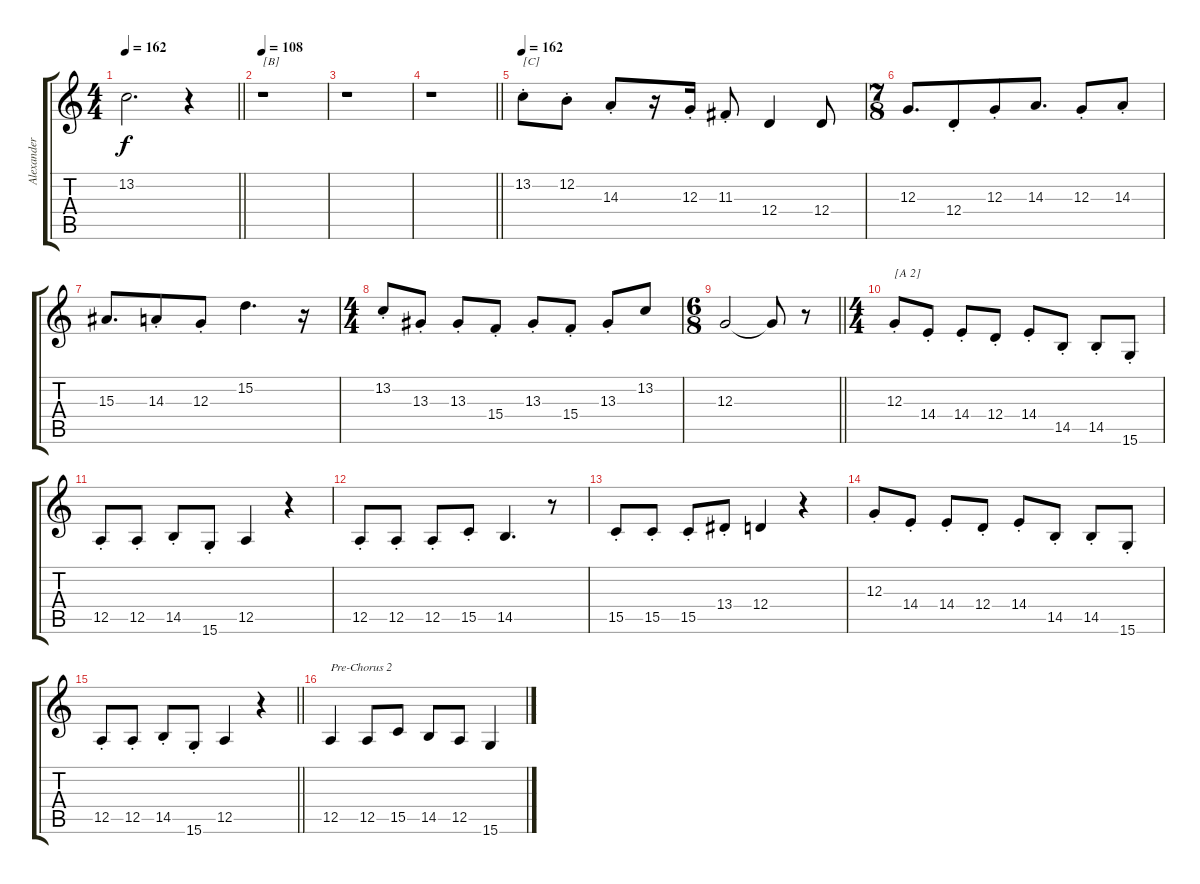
\track ("Alexander von Hagke" "Alexander ") {instrument tenorsax}
\staff {score tabs}
\tuning (E4 B3 G3 D3 A2 E2) {hide}
\ts (4 4)
\tempo 162
\clef g2
\barLineRight lightlight
\ks c
13.2.2{d dy f} r.4 |
\tempo 108
r.1{txt "[B]"} |
r.1 |
\barLineRight lightlight
r.1 |
\tempo 162
13.2{st}.8{txt "[C]"} 12.2{st}.8 14.3{st}.8 r.16 12.3{st}.16 11.3{st}.8 12.4.4 12.4.8 |
\ts (7 8)
12.3.8{d} 12.4{st}.8 12.3{st}.8 14.3.8{d} 12.3{st}.8 14.3{st}.8 |
15.3.8{d} 14.3{st}.8 12.3{st}.8 15.2.4{d} r.16 |
\ts (4 4)
13.2{st}.8 13.3{st}.8 13.3{st}.8 15.4{st}.8 13.3{st}.8 15.4{st}.8 13.3{st}.8 13.2.8 |
\ts (6 8)
\barLineRight lightlight
12.3.2 12.3{t}.8 r.8 |
\ts (4 4)
12.3{st}.8{txt "[A 2]"} 14.4{st}.8 14.4{st}.8 12.4{st}.8 14.4{st}.8 14.5{st}.8 14.5{st}.8 15.6{st}.8 |
12.5{st}.8 12.5{st}.8 14.5{st}.8 15.6{st}.8 12.5.4 r.4 |
12.5{st}.8 12.5{st}.8 12.5{st}.8 15.5{st}.8 14.5.4{d} r.8 |
15.5{st}.8 15.5{st}.8 15.5{st}.8 13.4{st}.8 12.4.4 r.4 |
12.3{st}.8 14.4{st}.8 14.4{st}.8 12.4{st}.8 14.4{st}.8 14.5{st}.8 14.5{st}.8 15.6{st}.8 |
\barLineRight lightlight
12.5{st}.8 12.5{st}.8 14.5{st}.8 15.6{st}.8 12.5.4 r.4 |
12.5.4{txt "Pre-Chorus 2"} 12.5.8 15.5.8 14.5.8 12.5.8 15.6.4
